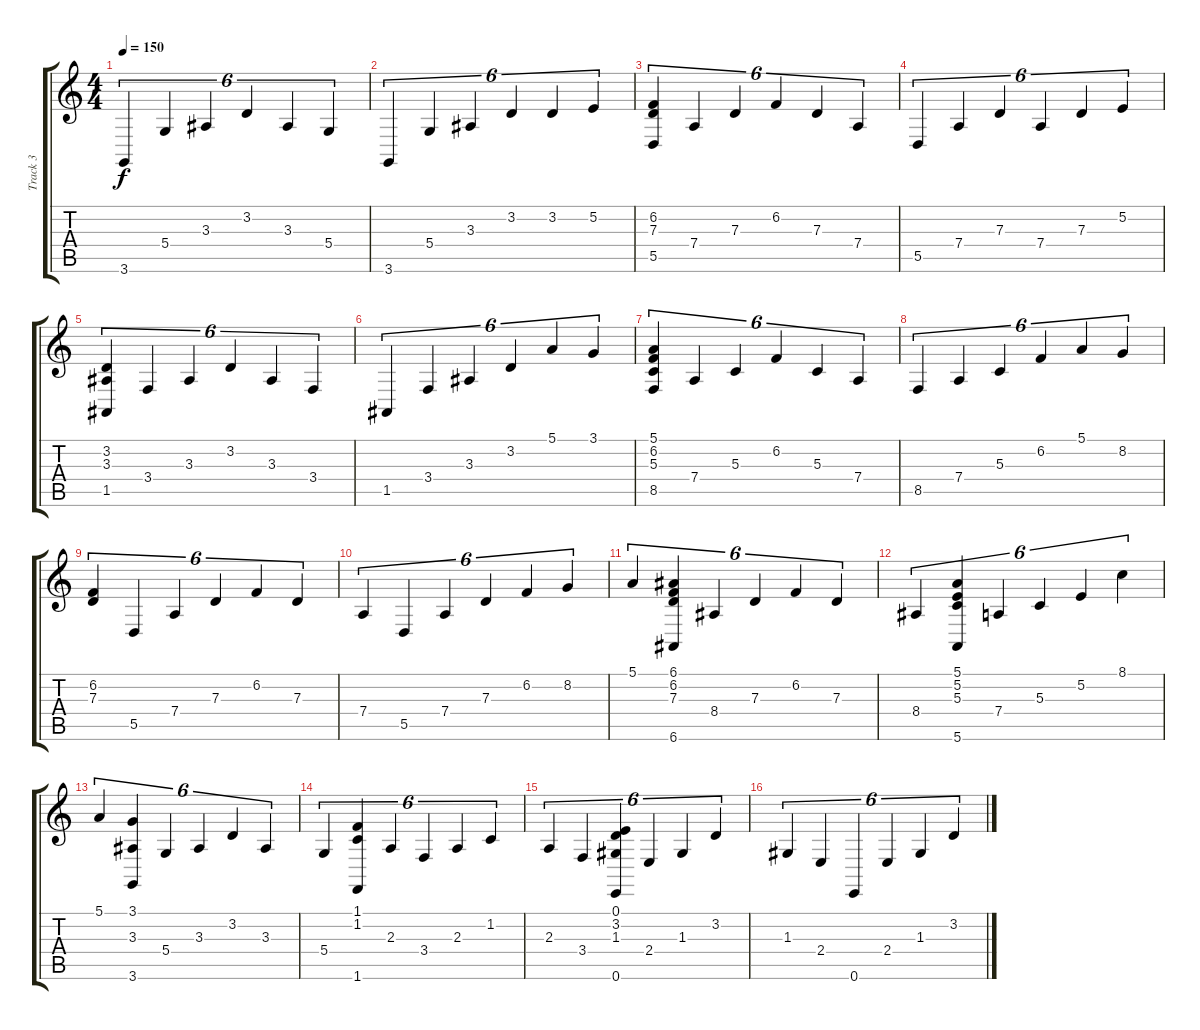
\track ("Track 3" "Track 3") {instrument brightacousticpiano}
\staff {score tabs}
\tuning (E4 B3 G3 D3 A2 E2) {hide}
\ts (4 4)
\tempo 150
\clef g2
\ks c
3.6.4{tu (6 4) dy f} 5.4.4{tu (6 4)} 3.3.4{tu (6 4)} 3.2.4{tu (6 4)} 3.3.4{tu (6 4)} 5.4.4{tu (6 4)} |
3.6.4{tu (6 4)} 5.4.4{tu (6 4)} 3.3.4{tu (6 4)} 3.2.4{tu (6 4)} 3.2.4{tu (6 4)} 5.2.4{tu (6 4)} |
(6.2 7.3 5.5).4{tu (6 4)} 7.4.4{tu (6 4)} 7.3.4{tu (6 4)} 6.2.4{tu (6 4)} 7.3.4{tu (6 4)} 7.4.4{tu (6 4)} |
5.5.4{tu (6 4)} 7.4.4{tu (6 4)} 7.3.4{tu (6 4)} 7.4.4{tu (6 4)} 7.3.4{tu (6 4)} 5.2.4{tu (6 4)} |
(3.2 3.3 1.5).4{tu (6 4)} 3.4.4{tu (6 4)} 3.3.4{tu (6 4)} 3.2.4{tu (6 4)} 3.3.4{tu (6 4)} 3.4.4{tu (6 4)} |
1.5.4{tu (6 4)} 3.4.4{tu (6 4)} 3.3.4{tu (6 4)} 3.2.4{tu (6 4)} 5.1.4{tu (6 4)} 3.1.4{tu (6 4)} |
(5.1 6.2 5.3 8.5).4{tu (6 4)} 7.4.4{tu (6 4)} 5.3.4{tu (6 4)} 6.2.4{tu (6 4)} 5.3.4{tu (6 4)} 7.4.4{tu (6 4)} |
8.5.4{tu (6 4)} 7.4.4{tu (6 4)} 5.3.4{tu (6 4)} 6.2.4{tu (6 4)} 5.1.4{tu (6 4)} 8.2.4{tu (6 4)} |
(6.2 7.3).4{tu (6 4)} 5.5.4{tu (6 4)} 7.4.4{tu (6 4)} 7.3.4{tu (6 4)} 6.2.4{tu (6 4)} 7.3.4{tu (6 4)} |
7.4.4{tu (6 4)} 5.5.4{tu (6 4)} 7.4.4{tu (6 4)} 7.3.4{tu (6 4)} 6.2.4{tu (6 4)} 8.2.4{tu (6 4)} |
5.1.4{tu (6 4)} (6.1 6.2 7.3 6.6).4{tu (6 4)} 8.4.4{tu (6 4)} 7.3.4{tu (6 4)} 6.2.4{tu (6 4)} 7.3.4{tu (6 4)} |
8.4.4{tu (6 4)} (5.1 5.2 5.3 5.6).4{tu (6 4)} 7.4.4{tu (6 4)} 5.3.4{tu (6 4)} 5.2.4{tu (6 4)} 8.1.4{tu (6 4)} |
5.1.4{tu (6 4)} (3.1 3.3 3.6).4{tu (6 4)} 5.4.4{tu (6 4)} 3.3.4{tu (6 4)} 3.2.4{tu (6 4)} 3.3.4{tu (6 4)} |
5.4.4{tu (6 4)} (1.1 1.2 1.6).4{tu (6 4)} 2.3.4{tu (6 4)} 3.4.4{tu (6 4)} 2.3.4{tu (6 4)} 1.2.4{tu (6 4)} |
2.3.4{tu (6 4)} 3.4.4{tu (6 4)} (0.1 3.2 1.3 0.6).4{tu (6 4)} 2.4.4{tu (6 4)} 1.3.4{tu (6 4)} 3.2.4{tu (6 4)} |
1.3.4{tu (6 4)} 2.4.4{tu (6 4)} 0.6.4{tu (6 4)} 2.4.4{tu (6 4)} 1.3.4{tu (6 4)} 3.2.4{tu (6 4)}
